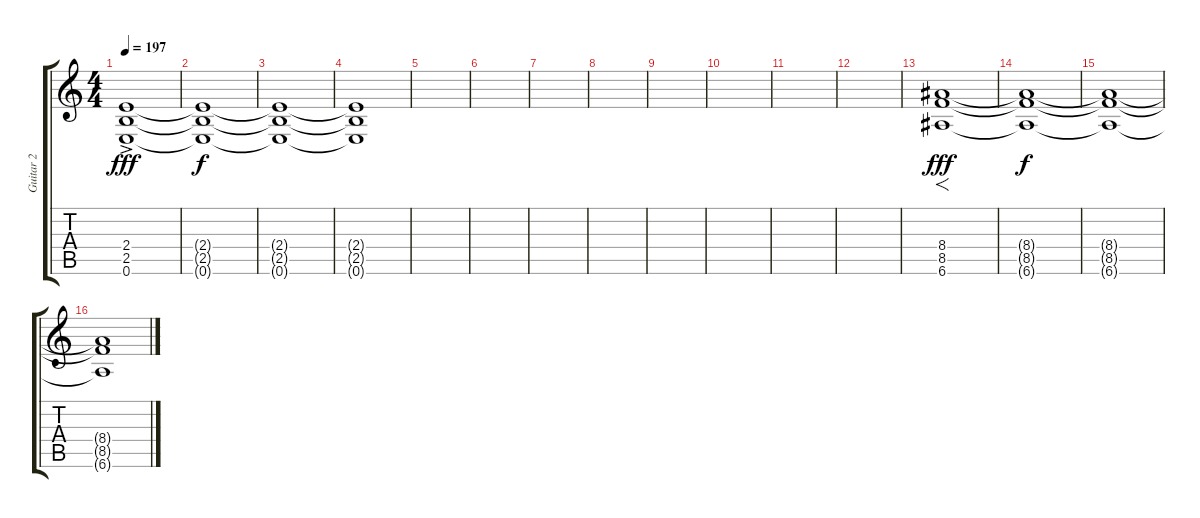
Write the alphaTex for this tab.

\track ("Guitar 2" "Guitar 2") {instrument overdrivenguitar}
\staff {score tabs}
\tuning (E4 B3 G3 D3 A2 E2) {hide}
\ts (4 4)
\tempo 197
\clef g2
\ks c
(2.4{ac} 2.5 0.6).1{dy fff instrument acousticgrandpiano} |
(2.4{t} 2.5{t} 0.6{t}).1{dy f} |
(2.4{t} 2.5{t} 0.6{t}).1 |
(2.4{t} 2.5{t} 0.6{t}).1 |
|
|
|
|
|
|
|
|
(8.4 8.5 6.6).1{f dy fff instrument acousticgrandpiano} |
(8.4{t} 8.5{t} 6.6{t}).1{dy f} |
(8.4{t} 8.5{t} 6.6{t}).1 |
(8.4{t} 8.5{t} 6.6{t}).1
